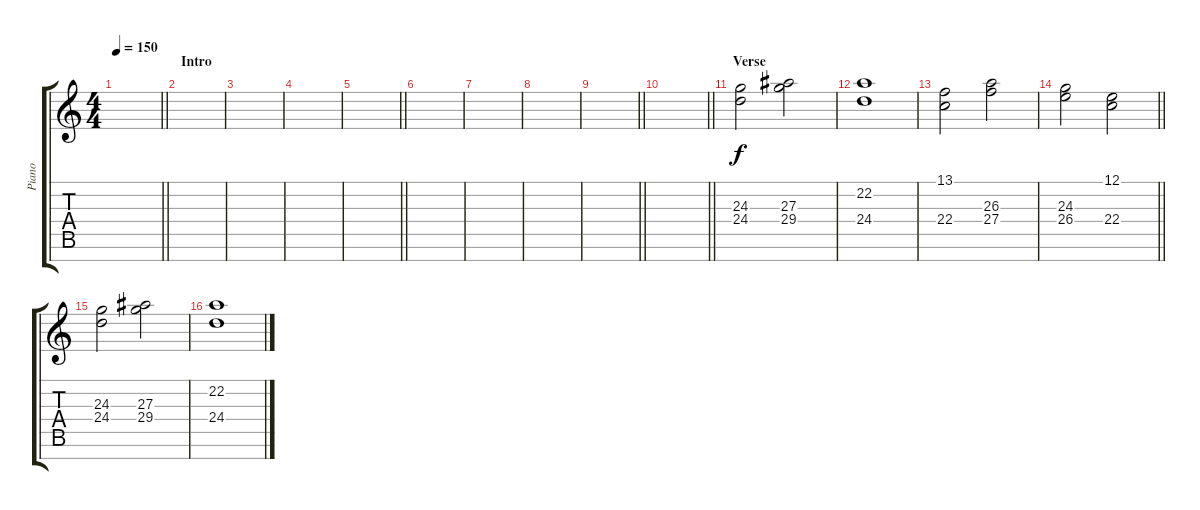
\track ("Piano" "Piano") {instrument acousticgrandpiano}
\staff {score tabs}
\tuning (E4 B3 G3 D3 A2 E2 B1) {hide}
\ts (4 4)
\tempo 150
\clef g2
\barLineRight lightlight
\ks c
|
\section ("" "Intro")
|
|
|
\barLineRight lightlight
|
|
|
|
\barLineRight lightlight
|
\barLineRight lightlight
|
\section ("" "Verse")
(24.3 24.4).2 (27.3 29.4).2 |
(22.2 24.4).1 |
(13.1 22.4).2 (26.3 27.4).2 |
\barLineRight lightlight
(24.3 26.4).2 (12.1 22.4).2 |
(24.3 24.4).2 (27.3 29.4).2 |
(22.2 24.4).1
